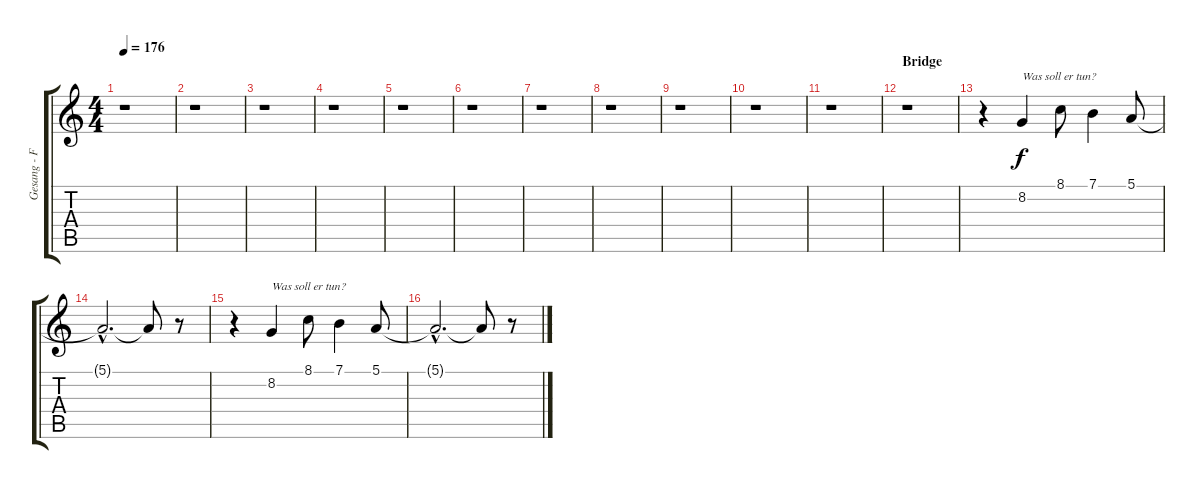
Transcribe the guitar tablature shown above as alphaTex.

\track ("Gesang - Farin + Sahnie" "Gesang - F") {instrument pad4choir}
\staff {score tabs}
\tuning (E4 B3 G3 D3 A2 E2) {hide}
\ts (4 4)
\tempo 176
\clef g2
\ks c
r.1{dy f} |
r.1 |
r.1 |
r.1 |
r.1 |
r.1 |
r.1 |
r.1 |
r.1 |
r.1 |
r.1 |
\section ("" "Bridge")
r.1 |
r.4 8.2.4{txt "Was soll er tun?"} 8.1.8 7.1.4 5.1.8 |
5.1{hac t}.2{d} 5.1{t}.8 r.8 |
r.4 8.2.4{txt "Was soll er tun?"} 8.1.8 7.1.4 5.1.8 |
5.1{hac t}.2{d} 5.1{t}.8 r.8
